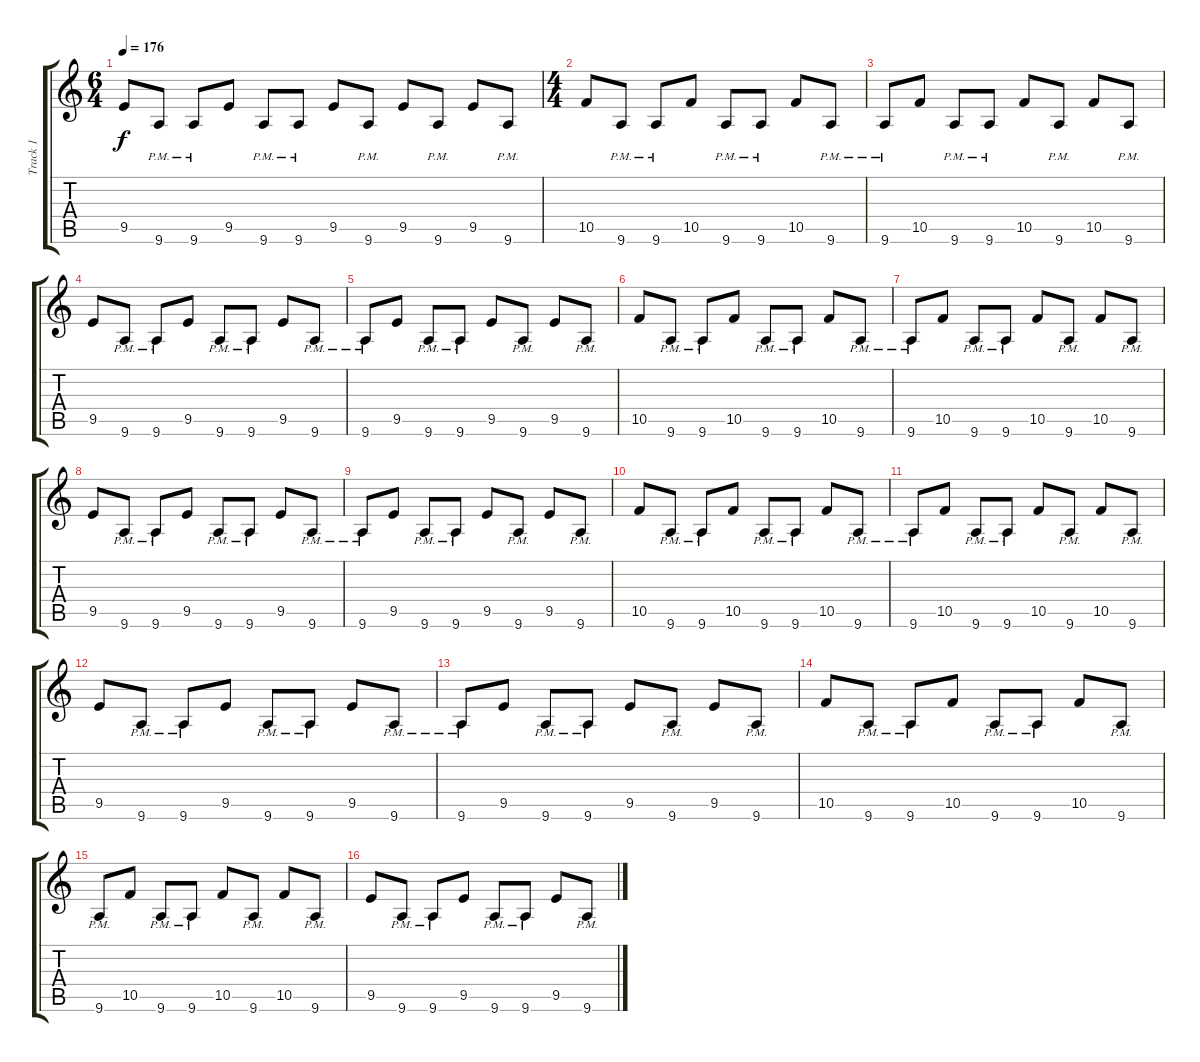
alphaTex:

\track ("Track 1" "Track 1") {instrument distortionguitar}
\staff {score tabs}
\tuning (D4 A3 F3 C3 G2 C2) {hide}
\ts (6 4)
\tempo 176
\clef g2
\ks c
9.5.8{dy f} 9.6{pm}.8 9.6{pm}.8 9.5.8 9.6{pm}.8 9.6{pm}.8 9.5.8 9.6{pm}.8 9.5.8 9.6{pm}.8 9.5.8 9.6{pm}.8 |
\ts (4 4)
10.5.8 9.6{pm}.8 9.6{pm}.8 10.5.8 9.6{pm}.8 9.6{pm}.8 10.5.8 9.6{pm}.8 |
9.6{pm}.8 10.5.8 9.6{pm}.8 9.6{pm}.8 10.5.8 9.6{pm}.8 10.5.8 9.6{pm}.8 |
9.5.8 9.6{pm}.8 9.6{pm}.8 9.5.8 9.6{pm}.8 9.6{pm}.8 9.5.8 9.6{pm}.8 |
9.6{pm}.8 9.5.8 9.6{pm}.8 9.6{pm}.8 9.5.8 9.6{pm}.8 9.5.8 9.6{pm}.8 |
10.5.8 9.6{pm}.8 9.6{pm}.8 10.5.8 9.6{pm}.8 9.6{pm}.8 10.5.8 9.6{pm}.8 |
9.6{pm}.8 10.5.8 9.6{pm}.8 9.6{pm}.8 10.5.8 9.6{pm}.8 10.5.8 9.6{pm}.8 |
9.5.8 9.6{pm}.8 9.6{pm}.8 9.5.8 9.6{pm}.8 9.6{pm}.8 9.5.8 9.6{pm}.8 |
9.6{pm}.8 9.5.8 9.6{pm}.8 9.6{pm}.8 9.5.8 9.6{pm}.8 9.5.8 9.6{pm}.8 |
10.5.8 9.6{pm}.8 9.6{pm}.8 10.5.8 9.6{pm}.8 9.6{pm}.8 10.5.8 9.6{pm}.8 |
9.6{pm}.8 10.5.8 9.6{pm}.8 9.6{pm}.8 10.5.8 9.6{pm}.8 10.5.8 9.6{pm}.8 |
9.5.8 9.6{pm}.8 9.6{pm}.8 9.5.8 9.6{pm}.8 9.6{pm}.8 9.5.8 9.6{pm}.8 |
9.6{pm}.8 9.5.8 9.6{pm}.8 9.6{pm}.8 9.5.8 9.6{pm}.8 9.5.8 9.6{pm}.8 |
10.5.8 9.6{pm}.8 9.6{pm}.8 10.5.8 9.6{pm}.8 9.6{pm}.8 10.5.8 9.6{pm}.8 |
9.6{pm}.8 10.5.8 9.6{pm}.8 9.6{pm}.8 10.5.8 9.6{pm}.8 10.5.8 9.6{pm}.8 |
9.5.8 9.6{pm}.8 9.6{pm}.8 9.5.8 9.6{pm}.8 9.6{pm}.8 9.5.8 9.6{pm}.8
